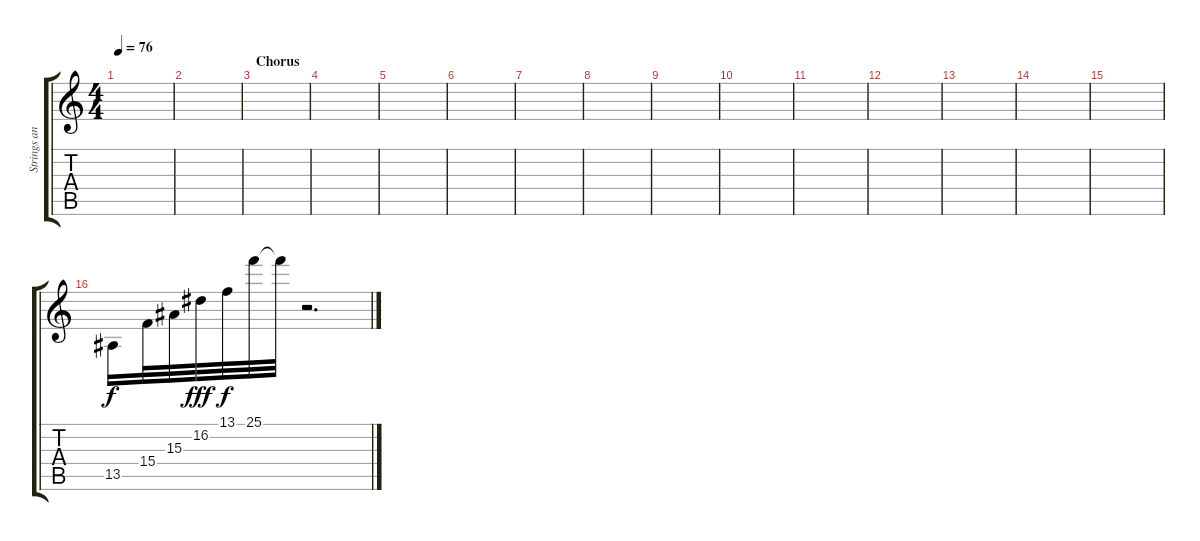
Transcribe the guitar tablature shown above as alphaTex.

\track ("Strings and Shamisen" "Strings an") {instrument stringensemble1}
\staff {score tabs}
\tuning (E4 B3 G3 D3 A2 E2) {hide}
\ts (4 4)
\tempo 76
\clef g2
\ks c
|
|
\section ("" "Chorus")
|
|
|
|
|
|
|
|
|
|
|
|
|
13.5.16 15.4.32 15.3.32 16.2.32{dy fff} 13.1.32{dy f} 25.1.32 25.1{t}.32 r.2{d}
